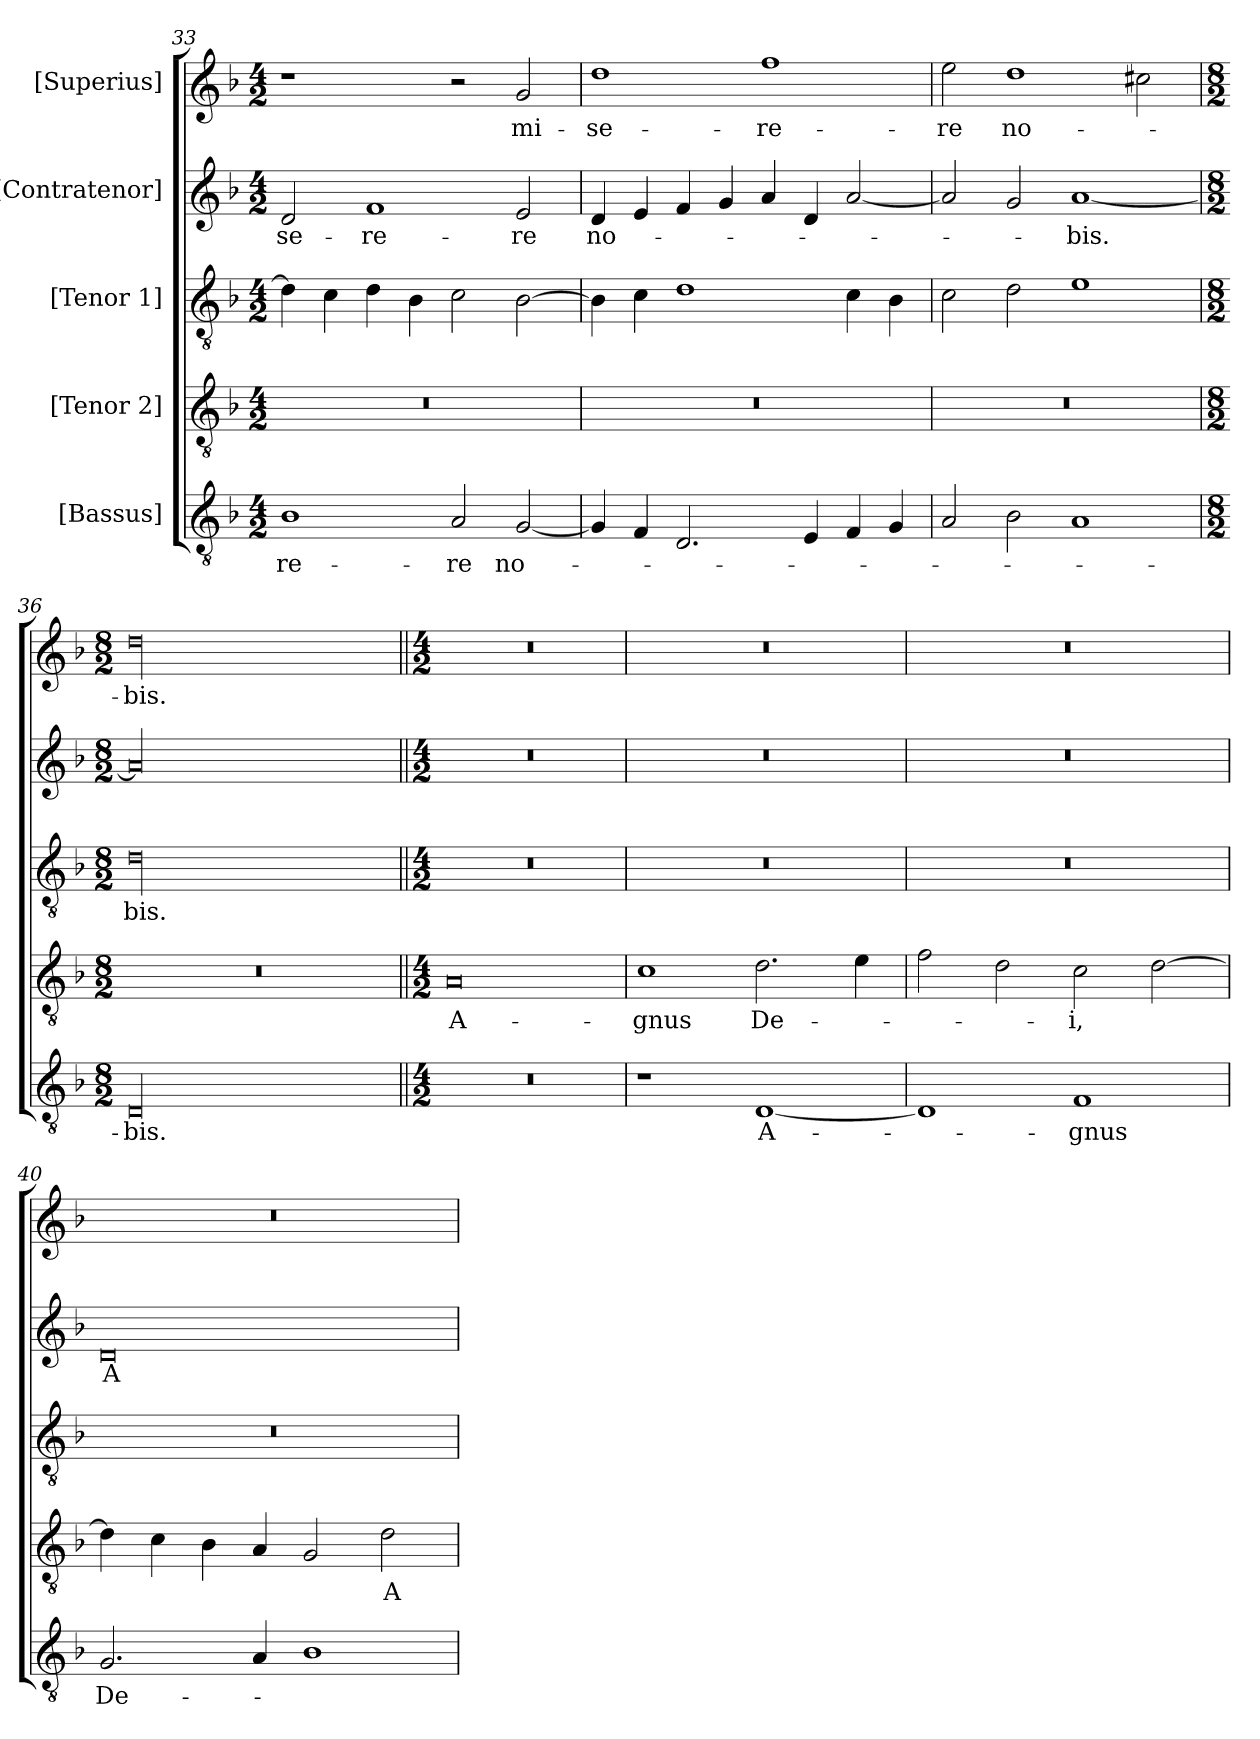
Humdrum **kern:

**kern	**text	**kern	**text	**kern	**text	**kern	**text	**kern	**text
*part5	*part5	*part4	*part4	*part3	*part3	*part2	*part2	*part1	*part1
*staff5	*staff5	*staff4	*staff4	*staff3	*staff3	*staff2	*staff2	*staff1	*staff1
*I"[Bassus]	*	*I"[Tenor 2]	*	*I"[Tenor 1]	*	*I"[Contratenor]	*	*I"[Superius]	*
*clefGv2	*	*clefGv2	*	*clefGv2	*	*clefG2	*	*clefG2	*
*k[b-]	*	*k[b-]	*	*k[b-]	*	*k[b-]	*	*k[b-]	*
*M4/2	*	*M4/2	*	*M4/2	*	*M4/2	*	*M4/2	*
=33	=33	=33	=33	=33	=33	=33	=33	=33	=33
1B-\	-re-	0r	.	4d\]	.	2d/	-se-	1r	.
.	.	.	.	4c\	.	.	.	.	.
.	.	.	.	4d\	.	1f/	-re-	.	.
.	.	.	.	4B-\	.	.	.	.	.
2A/	-re	.	.	2c\	.	.	.	2r	.
[2G/	no-	.	.	[2B-\	.	2e/	-re	2g/	mi-
=34	=34	=34	=34	=34	=34	=34	=34	=34	=34
4G/]	.	0r	.	4B-\]	.	4d/	no-	1dd\	-se-
4F/	.	.	.	4c\	.	4e/	.	.	.
2.D/	.	.	.	1d\	.	4f/	.	.	.
.	.	.	.	.	.	4g/	.	.	.
.	.	.	.	.	.	4a/	.	1ff\	-re-
4E/	.	.	.	.	.	4d/	.	.	.
4F/	.	.	.	4c\	.	[2a/	.	.	.
4G/	.	.	.	4B-\	.	.	.	.	.
=35	=35	=35	=35	=35	=35	=35	=35	=35	=35
2A/	.	0r	.	2c\	.	2a/]	.	2ee\	-re
2B-\	.	.	.	2d\	.	2g/	.	1dd\	no-
1A/	.	.	.	1e\	.	[1a/	-bis.	.	.
.	.	.	.	.	.	.	.	2cc#X\	.
=36	=36	=36	=36	=36	=36	=36	=36	=36	=36
*M8/2	*	*M8/2	*	*M8/2	*	*M8/2	*	*M8/2	*
00D/	-bis.	00r	.	00d\	-bis.	00a/]	.	00dd\	-bis.
=37||	=37||	=37||	=37||	=37||	=37||	=37||	=37||	=37||	=37||
*M4/2	*	*M4/2	*	*M4/2	*	*M4/2	*	*M4/2	*
0r	.	0A/	A-	0r	.	0r	.	0r	.
=38	=38	=38	=38	=38	=38	=38	=38	=38	=38
1r	.	1c\	-gnus	0r	.	0r	.	0r	.
[1D/	A-	2.d\	De-	.	.	.	.	.	.
.	.	4e\	.	.	.	.	.	.	.
=39	=39	=39	=39	=39	=39	=39	=39	=39	=39
1D/]	.	2f\	.	0r	.	0r	.	0r	.
.	.	2d\	.	.	.	.	.	.	.
1F/	-gnus	2c\	-i,	.	.	.	.	.	.
.	.	[2d\	.	.	.	.	.	.	.
=40	=40	=40	=40	=40	=40	=40	=40	=40	=40
2.G/	De-	4d\]	.	0r	.	0d/	A-	0r	.
.	.	4c\	.	.	.	.	.	.	.
.	.	4B-\	.	.	.	.	.	.	.
4A/	.	4A/	.	.	.	.	.	.	.
1B-\	.	2G/	.	.	.	.	.	.	.
.	.	2d\	A-	.	.	.	.	.	.
=	=	=	=	=	=	=	=	=	=
*-	*-	*-	*-	*-	*-	*-	*-	*-	*-
